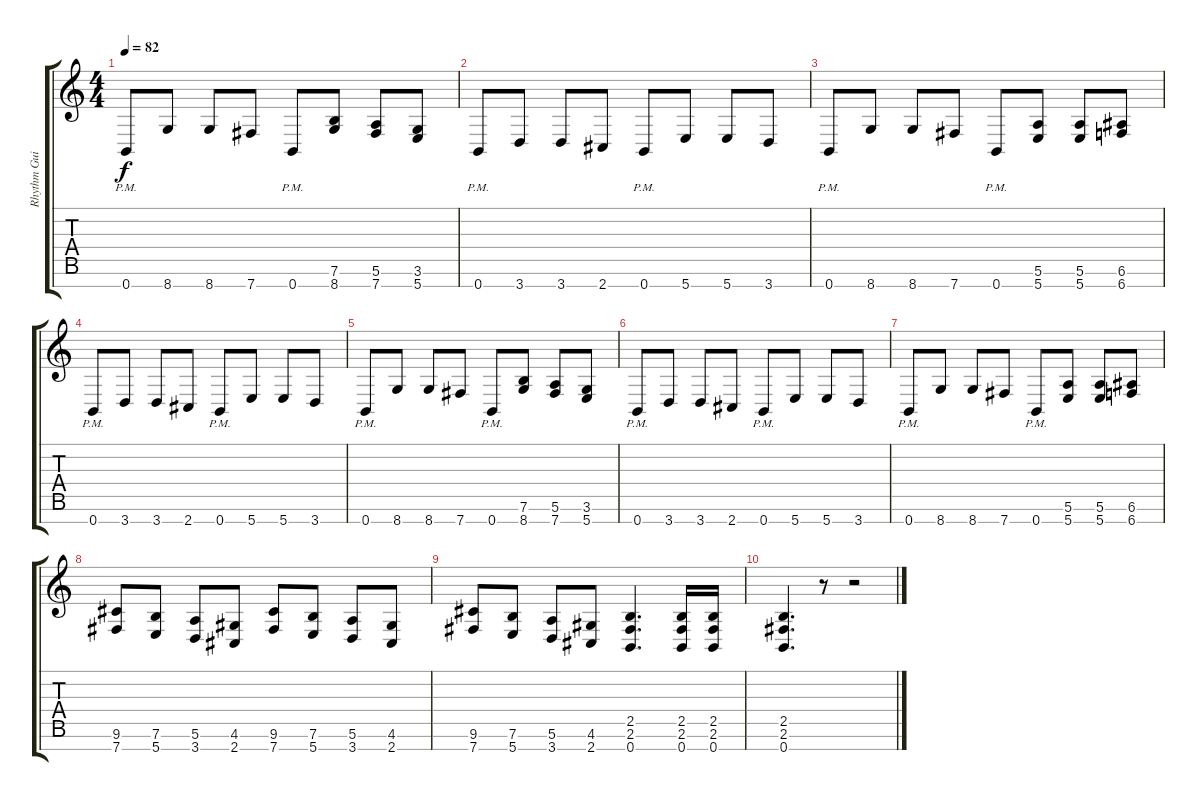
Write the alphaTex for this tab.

\track ("Rhythm Guitar I" "Rhythm Gui") {instrument overdrivenguitar}
\staff {score tabs}
\tuning (E4 B3 G3 D3 A2 E2 B1) {hide}
\ts (4 4)
\tempo 82
\clef g2
\ks c
0.7{pm}.8{dy f} 8.7.8 8.7.8 7.7.8 0.7{pm}.8 (7.6 8.7).8 (5.6 7.7).8 (3.6 5.7).8 |
0.7{pm}.8 3.7.8 3.7.8 2.7.8 0.7{pm}.8 5.7.8 5.7.8 3.7.8 |
0.7{pm}.8 8.7.8 8.7.8 7.7.8 0.7{pm}.8 (5.6 5.7).8 (5.6 5.7).8 (6.6 6.7).8 |
0.7{pm}.8 3.7.8 3.7.8 2.7.8 0.7{pm}.8 5.7.8 5.7.8 3.7.8 |
0.7{pm}.8 8.7.8 8.7.8 7.7.8 0.7{pm}.8 (7.6 8.7).8 (5.6 7.7).8 (3.6 5.7).8 |
0.7{pm}.8 3.7.8 3.7.8 2.7.8 0.7{pm}.8 5.7.8 5.7.8 3.7.8 |
0.7{pm}.8 8.7.8 8.7.8 7.7.8 0.7{pm}.8 (5.6 5.7).8 (5.6 5.7).8 (6.6 6.7).8 |
(9.6 7.7).8 (7.6 5.7).8 (5.6 3.7).8 (4.6 2.7).8 (9.6 7.7).8 (7.6 5.7).8 (5.6 3.7).8 (4.6 2.7).8 |
(9.6 7.7).8 (7.6 5.7).8 (5.6 3.7).8 (4.6 2.7).8 (2.5 2.6 0.7).4{d} (2.5 2.6 0.7).16 (2.5 2.6 0.7).16 |
(2.5 2.6 0.7).4{d} r.8 r.2
